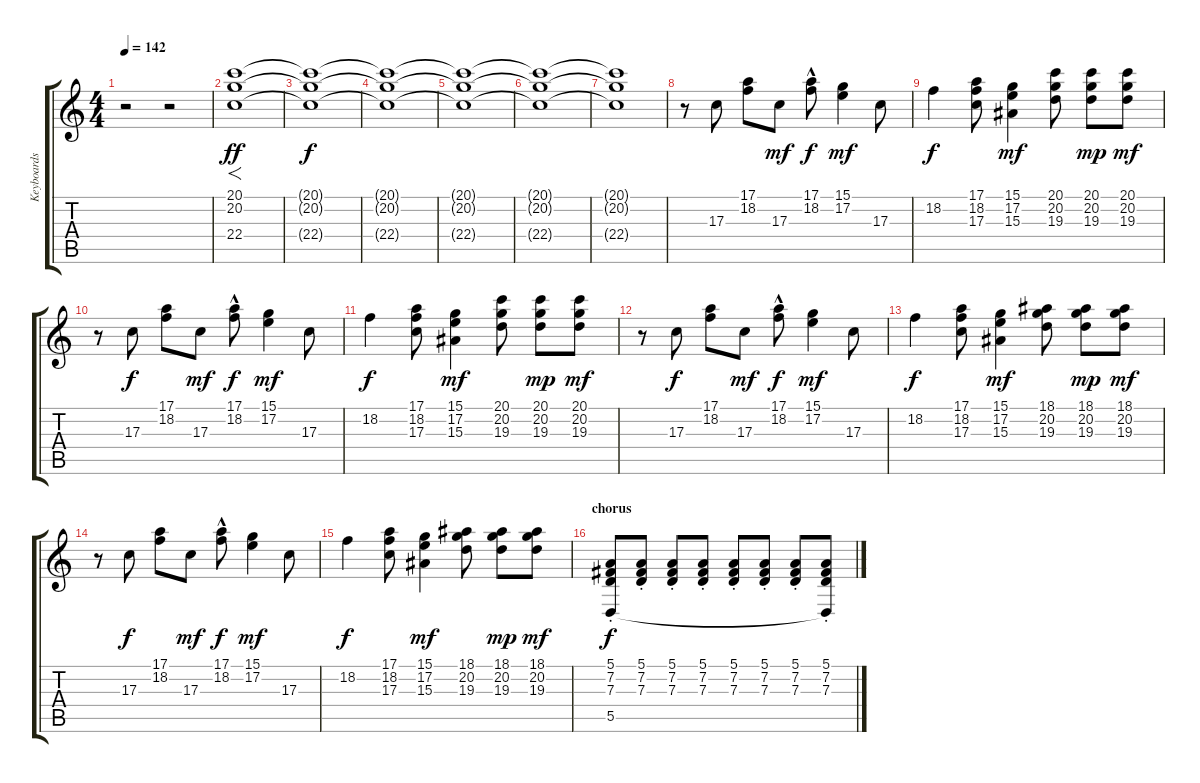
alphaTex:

\track ("Keyboards (Davies)" "Keyboards ") {instrument pad3polysynth}
\staff {score tabs}
\tuning (E4 B3 G3 D3 A2 E2) {hide}
\ts (4 4)
\tempo 142
\clef g2
\ks c
r.2{dy f} r.2 |
(20.1 20.2 22.4).1{f dy ff volume 11 instrument rockorgan} |
(20.1{t} 20.2{t} 22.4{t}).1{dy f} |
(20.1{t} 20.2{t} 22.4{t}).1 |
(20.1{t} 20.2{t} 22.4{t}).1 |
(20.1{t} 20.2{t} 22.4{t}).1 |
(20.1{t} 20.2{t} 22.4{t}).1 |
r.8{volume 13 instrument rockorgan} 17.3.8 (17.1 18.2).8 17.3.8{dy mf} (17.1 18.2{hac}).8{dy f} (15.1 17.2).4{dy mf} 17.3.8 |
18.2.4{dy f} (17.1 18.2 17.3).8 (15.1 17.2 15.3).4{dy mf} (20.1 20.2 19.3).8 (20.1 20.2 19.3).8{dy mp} (20.1 20.2 19.3).8{dy mf} |
r.8 17.3.8{dy f} (17.1 18.2).8 17.3.8{dy mf} (17.1 18.2{hac}).8{dy f} (15.1 17.2).4{dy mf} 17.3.8 |
18.2.4{dy f} (17.1 18.2 17.3).8 (15.1 17.2 15.3).4{dy mf} (20.1 20.2 19.3).8 (20.1 20.2 19.3).8{dy mp} (20.1 20.2 19.3).8{dy mf} |
r.8 17.3.8{dy f} (17.1 18.2).8 17.3.8{dy mf} (17.1 18.2{hac}).8{dy f} (15.1 17.2).4{dy mf} 17.3.8 |
18.2.4{dy f} (17.1 18.2 17.3).8 (15.1 17.2 15.3).4{dy mf} (18.1 20.2 19.3).8 (18.1 20.2 19.3).8{dy mp} (18.1 20.2 19.3).8{dy mf} |
r.8 17.3.8{dy f} (17.1 18.2).8 17.3.8{dy mf} (17.1 18.2{hac}).8{dy f} (15.1 17.2).4{dy mf} 17.3.8 |
18.2.4{dy f} (17.1 18.2 17.3).8 (15.1 17.2 15.3).4{dy mf} (18.1 20.2 19.3).8 (18.1 20.2 19.3).8{dy mp} (18.1 20.2 19.3).8{dy mf} |
\section ("" "chorus")
(5.1{st} 7.2{st} 7.3{st} 5.5).8{dy f volume 12 instrument electricpiano2} (5.1{st} 7.2{st} 7.3{st}).8 (5.1{st} 7.2{st} 7.3{st}).8 (5.1{st} 7.2{st} 7.3{st}).8 (5.1{st} 7.2{st} 7.3{st}).8 (5.1{st} 7.2{st} 7.3{st}).8 (5.1{st} 7.2{st} 7.3{st}).8 (5.1{st} 7.2{st} 7.3{st} 5.5{t}).8
